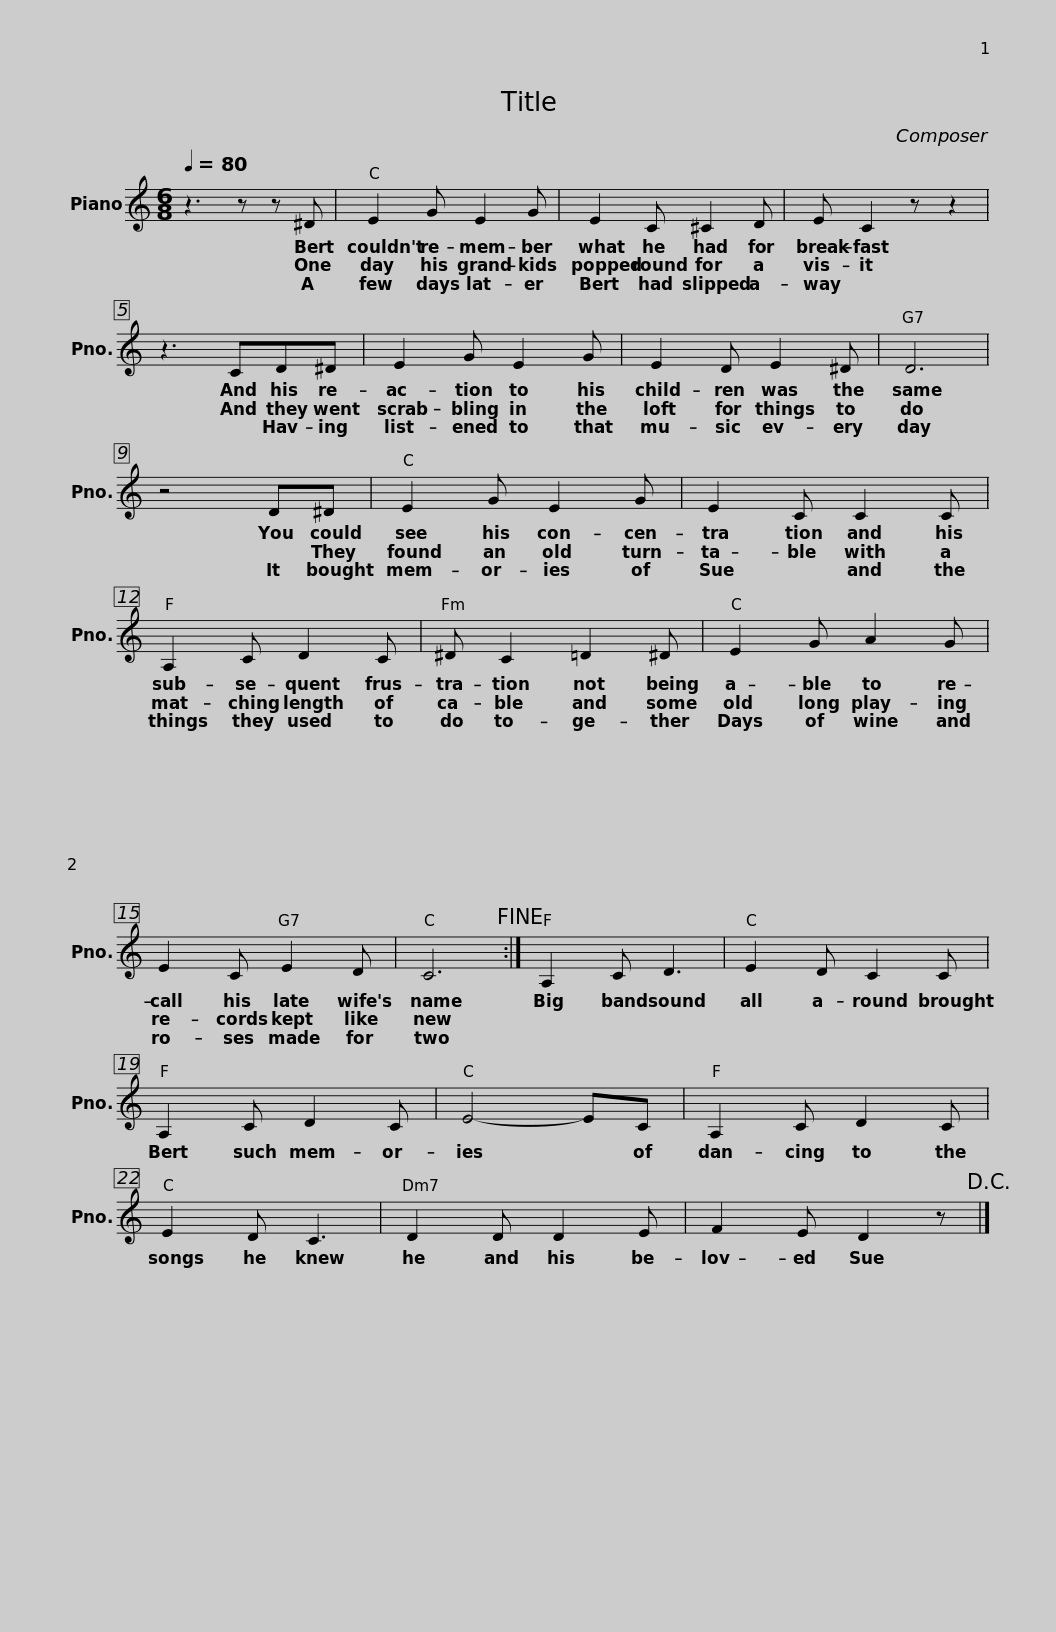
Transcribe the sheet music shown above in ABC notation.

X:1
L:1/8
Q:1/4=80
M:6/8
I:linebreak $
K:C
V:1 treble
V:1
 z3 z z ^D | E2 G E2 G | E2 C ^C2 D |$ E C2 z z2 | z3 CD^D | %5
 E2 G E2 G |$ E2 D E2 ^D | D6 | z4 D^D | E2 G E2 G |$ %10
 E2 C C2 C | A,2 C D2 C | ^D C2 =D2 ^D |$ E2 G A2 G | E2 C E2 D | %15
 C6!fine! :| A,2 C D3 |$ E2 D C2 C | A,2 C D2 C | E4- EC | %20
 A,2 C D2 C |$ E2 D C3 | D2 D D2 E | F2 E D2 z!D.C.! |] %24
